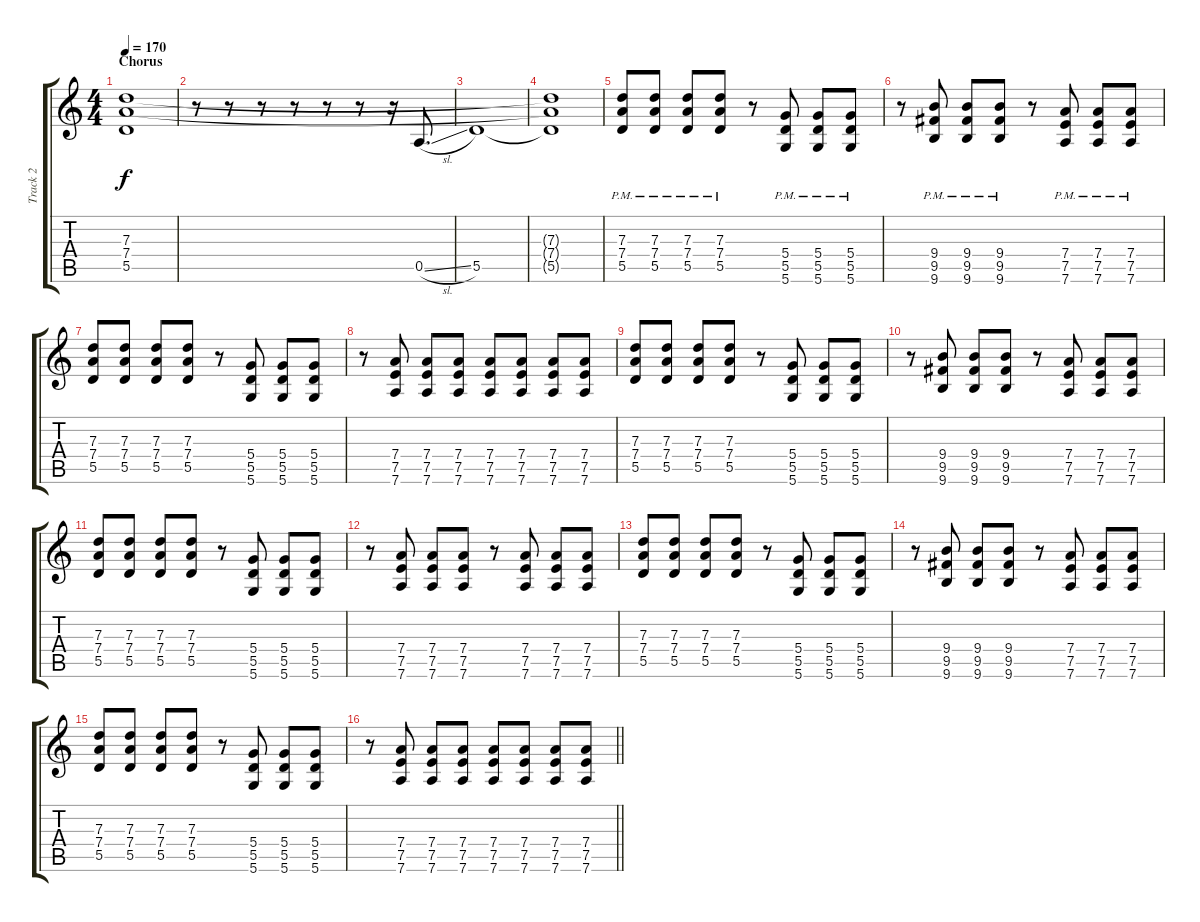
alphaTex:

\track ("Track 2" "Track 2") {instrument overdrivenguitar}
\staff {score tabs}
\tuning (E4 B3 G3 D3 A2 D2) {hide}
\ts (4 4)
\section ("" "Chorus")
\tempo 170
\clef g2
\ks c
(7.3 7.4 5.5).1{dy f} |
r.8 r.8 r.8 r.8 r.8 r.8 r.16 0.5{sl}.8{d} |
5.5.1 |
(7.3{t} 7.4{t} 5.5{t}).1 |
(7.3{pm} 7.4{pm} 5.5{pm}).8 (7.3{pm} 7.4{pm} 5.5{pm}).8 (7.3{pm} 7.4{pm} 5.5{pm}).8 (7.3{pm} 7.4{pm} 5.5{pm}).8 r.8 (5.4{pm} 5.5{pm} 5.6{pm}).8 (5.4{pm} 5.5{pm} 5.6{pm}).8 (5.4{pm} 5.5{pm} 5.6{pm}).8 |
r.8 (9.4{pm} 9.5{pm} 9.6{pm}).8 (9.4{pm} 9.5{pm} 9.6{pm}).8 (9.4{pm} 9.5{pm} 9.6{pm}).8 r.8 (7.4{pm} 7.5{pm} 7.6{pm}).8 (7.4{pm} 7.5{pm} 7.6{pm}).8 (7.4{pm} 7.5{pm} 7.6{pm}).8 |
(7.3 7.4 5.5).8 (7.3 7.4 5.5).8 (7.3 7.4 5.5).8 (7.3 7.4 5.5).8 r.8 (5.4 5.5 5.6).8 (5.4 5.5 5.6).8 (5.4 5.5 5.6).8 |
r.8 (7.4 7.5 7.6).8 (7.4 7.5 7.6).8 (7.4 7.5 7.6).8 (7.4 7.5 7.6).8 (7.4 7.5 7.6).8 (7.4 7.5 7.6).8 (7.4 7.5 7.6).8 |
(7.3 7.4 5.5).8 (7.3 7.4 5.5).8 (7.3 7.4 5.5).8 (7.3 7.4 5.5).8 r.8 (5.4 5.5 5.6).8 (5.4 5.5 5.6).8 (5.4 5.5 5.6).8 |
r.8 (9.4 9.5 9.6).8 (9.4 9.5 9.6).8 (9.4 9.5 9.6).8 r.8 (7.4 7.5 7.6).8 (7.4 7.5 7.6).8 (7.4 7.5 7.6).8 |
(7.3 7.4 5.5).8 (7.3 7.4 5.5).8 (7.3 7.4 5.5).8 (7.3 7.4 5.5).8 r.8 (5.4 5.5 5.6).8 (5.4 5.5 5.6).8 (5.4 5.5 5.6).8 |
r.8 (7.4 7.5 7.6).8 (7.4 7.5 7.6).8 (7.4 7.5 7.6).8 r.8 (7.4 7.5 7.6).8 (7.4 7.5 7.6).8 (7.4 7.5 7.6).8 |
(7.3 7.4 5.5).8 (7.3 7.4 5.5).8 (7.3 7.4 5.5).8 (7.3 7.4 5.5).8 r.8 (5.4 5.5 5.6).8 (5.4 5.5 5.6).8 (5.4 5.5 5.6).8 |
r.8 (9.4 9.5 9.6).8 (9.4 9.5 9.6).8 (9.4 9.5 9.6).8 r.8 (7.4 7.5 7.6).8 (7.4 7.5 7.6).8 (7.4 7.5 7.6).8 |
(7.3 7.4 5.5).8 (7.3 7.4 5.5).8 (7.3 7.4 5.5).8 (7.3 7.4 5.5).8 r.8 (5.4 5.5 5.6).8 (5.4 5.5 5.6).8 (5.4 5.5 5.6).8 |
\barLineRight lightlight
r.8 (7.4 7.5 7.6).8 (7.4 7.5 7.6).8 (7.4 7.5 7.6).8 (7.4 7.5 7.6).8 (7.4 7.5 7.6).8 (7.4 7.5 7.6).8 (7.4 7.5 7.6).8
